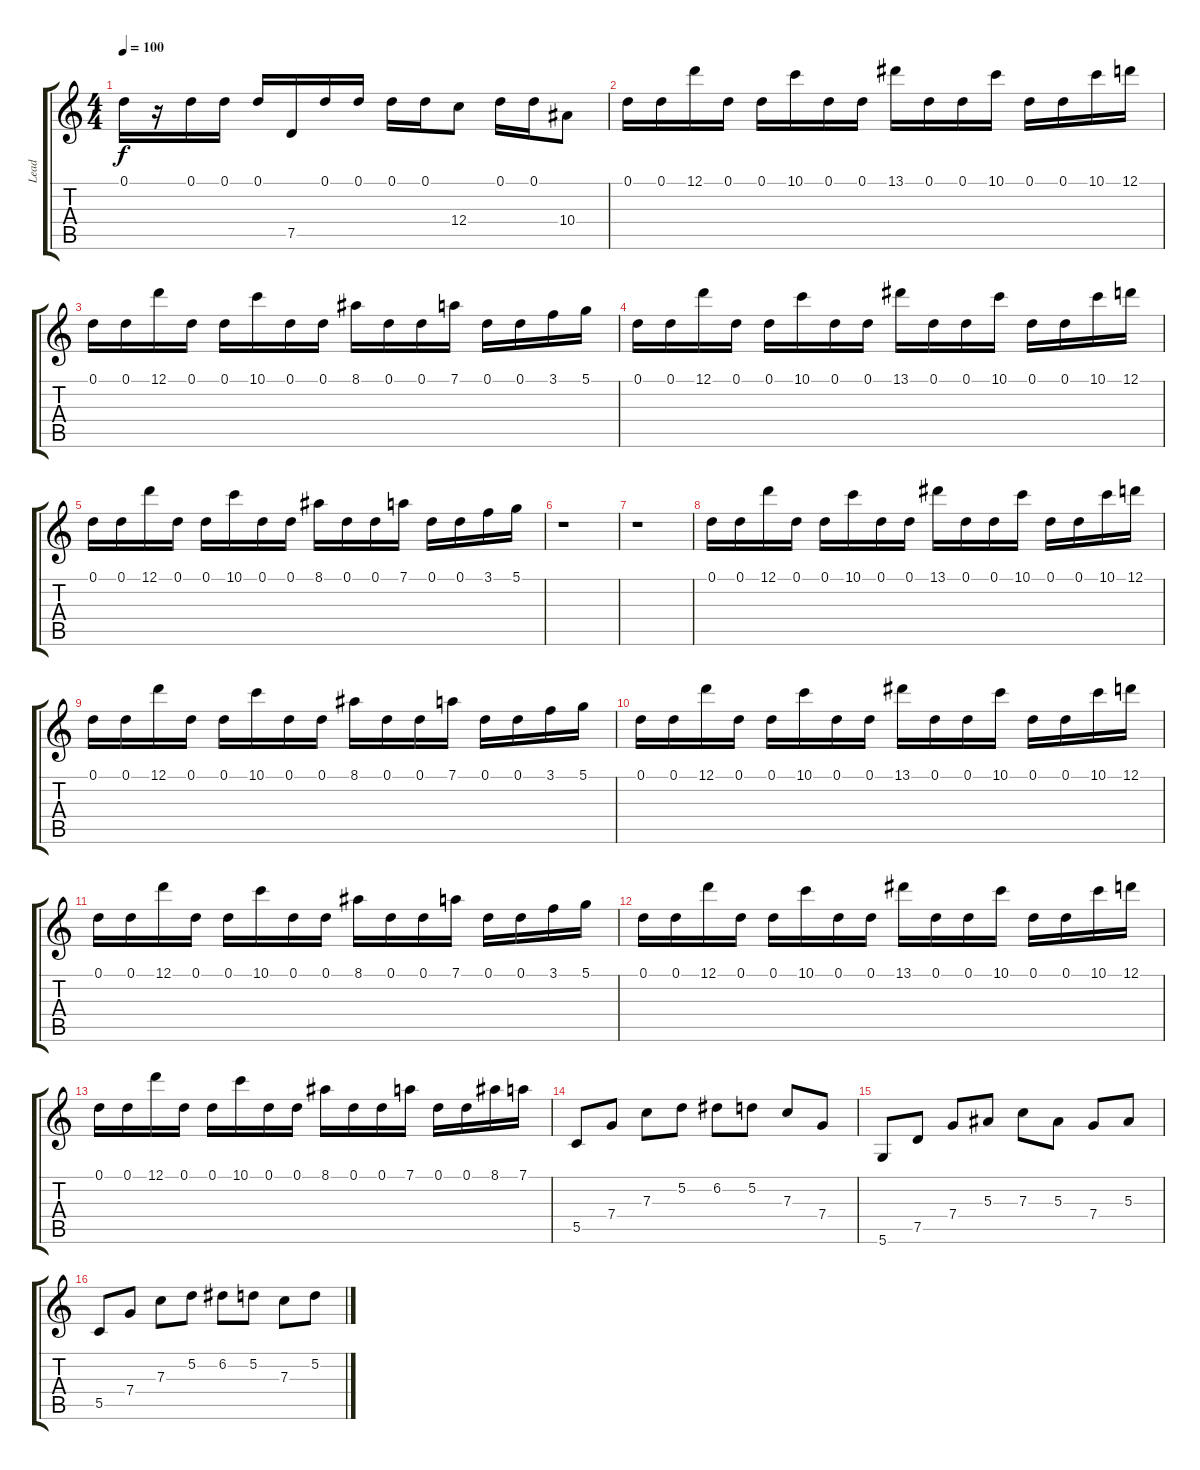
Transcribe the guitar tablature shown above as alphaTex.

\track ("Lead" "Lead") {instrument distortionguitar}
\staff {score tabs}
\tuning (D4 A3 F3 C3 G2 D2) {hide}
\ts (4 4)
\tempo 100
\clef g2
\ks c
0.1.16{dy f} r.16 0.1.16 0.1.16 0.1.16 7.5.16 0.1.16 0.1.16 0.1.16 0.1.16 12.4.8 0.1.16 0.1.16 10.4.8 |
0.1.16 0.1.16 12.1.16 0.1.16 0.1.16 10.1.16 0.1.16 0.1.16 13.1.16 0.1.16 0.1.16 10.1.16 0.1.16 0.1.16 10.1.16 12.1.16 |
0.1.16 0.1.16 12.1.16 0.1.16 0.1.16 10.1.16 0.1.16 0.1.16 8.1.16 0.1.16 0.1.16 7.1.16 0.1.16 0.1.16 3.1.16 5.1.16 |
0.1.16 0.1.16 12.1.16 0.1.16 0.1.16 10.1.16 0.1.16 0.1.16 13.1.16 0.1.16 0.1.16 10.1.16 0.1.16 0.1.16 10.1.16 12.1.16 |
0.1.16 0.1.16 12.1.16 0.1.16 0.1.16 10.1.16 0.1.16 0.1.16 8.1.16 0.1.16 0.1.16 7.1.16 0.1.16 0.1.16 3.1.16 5.1.16 |
r.1 |
r.1 |
0.1.16 0.1.16 12.1.16 0.1.16 0.1.16 10.1.16 0.1.16 0.1.16 13.1.16 0.1.16 0.1.16 10.1.16 0.1.16 0.1.16 10.1.16 12.1.16 |
0.1.16 0.1.16 12.1.16 0.1.16 0.1.16 10.1.16 0.1.16 0.1.16 8.1.16 0.1.16 0.1.16 7.1.16 0.1.16 0.1.16 3.1.16 5.1.16 |
0.1.16 0.1.16 12.1.16 0.1.16 0.1.16 10.1.16 0.1.16 0.1.16 13.1.16 0.1.16 0.1.16 10.1.16 0.1.16 0.1.16 10.1.16 12.1.16 |
0.1.16 0.1.16 12.1.16 0.1.16 0.1.16 10.1.16 0.1.16 0.1.16 8.1.16 0.1.16 0.1.16 7.1.16 0.1.16 0.1.16 3.1.16 5.1.16 |
0.1.16 0.1.16 12.1.16 0.1.16 0.1.16 10.1.16 0.1.16 0.1.16 13.1.16 0.1.16 0.1.16 10.1.16 0.1.16 0.1.16 10.1.16 12.1.16 |
0.1.16 0.1.16 12.1.16 0.1.16 0.1.16 10.1.16 0.1.16 0.1.16 8.1.16 0.1.16 0.1.16 7.1.16 0.1.16 0.1.16 8.1.16 7.1.16 |
5.5.8 7.4.8 7.3.8 5.2.8 6.2.8 5.2.8 7.3.8 7.4.8 |
5.6.8 7.5.8 7.4.8 5.3.8 7.3.8 5.3.8 7.4.8 5.3.8 |
5.5.8 7.4.8 7.3.8 5.2.8 6.2.8 5.2.8 7.3.8 5.2.8
